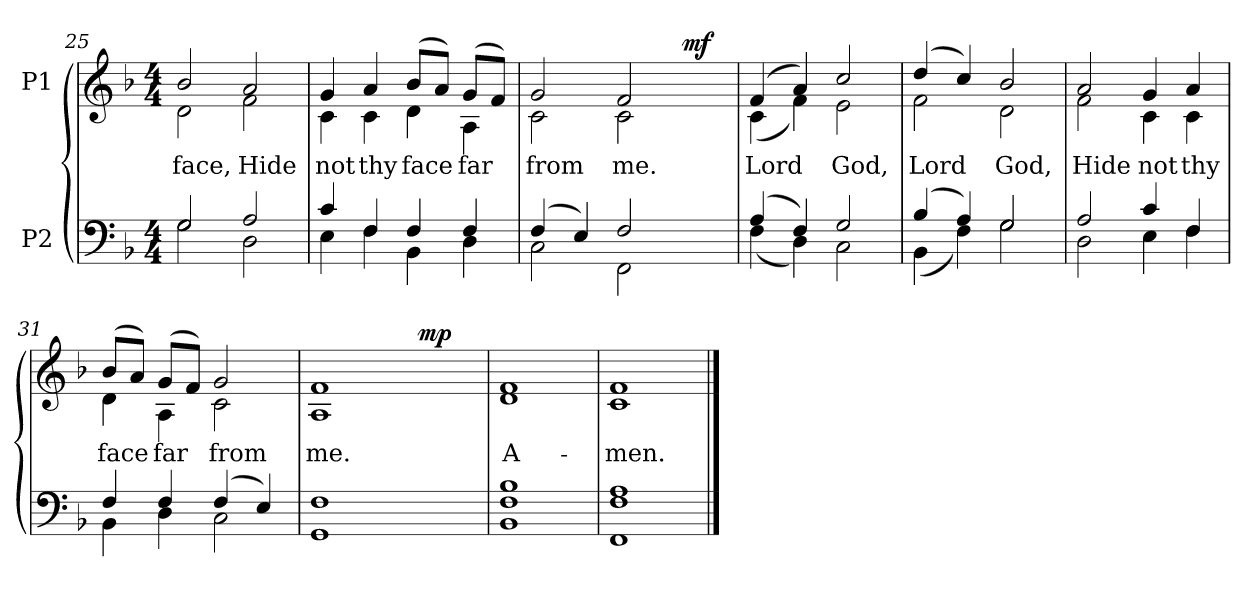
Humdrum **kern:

**kern	**kern	**text	**dynam
*part2	*part1	*part1	*part1
*staff2	*staff1	*staff1	*staff1
*I"P2	*I"P1	*	*
*clefF4	*clefG2	*	*
*k[b-]	*k[b-]	*	*
*F:	*F:	*	*
*M4/4	*M4/4	*	*
=25	=25	=25	=25
*^	*	*	*
!	!	!	!LO:LY:b:color=#000000	!
*	*	*^	*	*
2Gi/	2Gi\	2b-i/	2di\	face,	.
!	!	!	!	!LO:LY:b:color=#000000	!
2Ai/	2Di\	2ai/	2fi\	Hide	.
=26	=26	=26	=26	=26	=26
!	!	!	!	!LO:LY:b:color=#000000	!
4ci/	4Ei\	4gi/	4ci\	not	.
!	!	!	!	!LO:LY:b:color=#000000	!
4Fi/	4Fi\	4ai/	4ci\	thy	.
!	!	!	!	!LO:LY:b:color=#000000	!
4Fi/	4BB-i\	(8b-i/L	4di\	face	.
.	.	8ai/J)	.	.	.
!	!	!	!	!LO:LY:b:color=#000000	!
4Fi/	4Di\	(8gi/L	4Ai\	far	.
.	.	8fi/J)	.	.	.
*	*	*v	*v	*	*
!!LO:LB:g=z
=27	=27	=27	=27	=27
!	!	!	!LO:LY:b:color=#000000	!
*	*	*^	*	*
*	*	*	*^	*	*
(4Fi/	2Ci\	2gi/	2ci\	2ryy	from	.
4Ei/)	.	.	.	.	.	.
!	!	!	!	!	!LO:LY:b:color=#000000	!
2Fi/	2FFi\	2fi/	2ci\	4ryy	me.	.
.	.	.	.	16ryy	.	.
.	.	.	.	256.ryy	.	.
.	.	.	.	8ryy	.	mf
.	.	.	.	32ryy	.	.
.	.	.	.	64ryy	.	.
.	.	.	.	128ryy	.	.
.	.	.	.	512ryy	.	.
*	*	*v	*v	*v	*	*
=28	=28	=28	=28	=28
*	*	*^	*	*
*	*	*	*^	*	*
!	!	!	!	!	!LO:LY:b:color=#000000	!
*	*	*	*v	*v	*	*
(4Ai/	(4Fi\	(4fi/	(4ci\	Lord	.
4Fi/)	4Di\)	4ai/)	4fi\)	.	.
!	!	!	!	!LO:LY:b:color=#000000	!
2Gi/	2Ci\	2cci/	2ei\	God,	.
=29	=29	=29	=29	=29	=29
!	!	!	!	!LO:LY:b:color=#000000	!
(4B-i/	(4BB-i\	(4ddi/	2fi\	Lord	.
4Ai/)	4Fi\)	4cci/)	.	.	.
!	!	!	!	!LO:LY:b:color=#000000	!
2Gi/	2Gi\	2b-i/	2di\	God,	.
=30	=30	=30	=30	=30	=30
!	!	!	!	!LO:LY:b:color=#000000	!
2Ai/	2Di\	2ai/	2fi\	Hide	.
!	!	!	!	!LO:LY:b:color=#000000	!
4ci/	4Ei\	4gi/	4ci\	not	.
!	!	!	!	!LO:LY:b:color=#000000	!
4Fi/	4Fi\	4ai/	4ci\	thy	.
!!LO:LB:g=z	!!
=31	=31	=31	=31	=31	=31
!	!	!	!	!LO:LY:b:color=#000000	!
4Fi/	4BB-i\	(8b-i/L	4di\	face	.
.	.	8ai/J)	.	.	.
!	!	!	!	!LO:LY:b:color=#000000	!
4Fi/	4Di\	(8gi/L	4Ai\	far	.
.	.	8fi/J)	.	.	.
!	!	!	!	!LO:LY:b:color=#000000	!
(4Fi/	2Ci\	2gi/	2ci\	from	.
4Ei/)	.	.	.	.	.
*	*	*v	*v	*	*
=32	=32	=32	=32	=32
!	!	!	!LO:LY:b:color=#000000	!
*	*	*^	*	*
*	*	*	*^	*	*
1Fi	1GGi	1fi	1Ai	2ryy	me.	.
.	.	.	.	8ryy	.	.
.	.	.	.	32.ryy	.	.
.	.	.	.	4ryy	.	mp
.	.	.	.	16ryy	.	.
.	.	.	.	64ryy	.	.
*	*	*v	*v	*v	*	*
=33	=33	=33	=33	=33
*	*	*^	*	*
*	*	*	*^	*	*
!	!	!	!	!	!LO:LY:b:color=#000000	!
*	*	*	*v	*v	*	*
1B-i	1BB-i 1Fi	1fi	1di	A-	.
=34	=34	=34	=34	=34	=34
!	!	!	!	!LO:LY:b:color=#000000	!
1Ai	1FFi 1Fi	1fi	1ci	-men.	.
*v	*v	*	*	*	*
*	*v	*v	*	*
==	==	==	==
*-	*-	*-	*-
